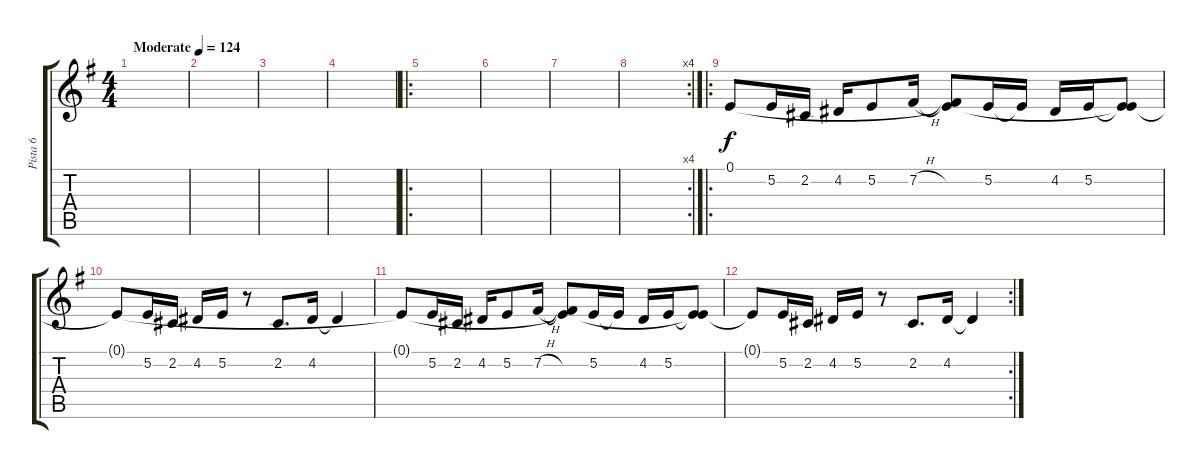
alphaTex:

\track ("Pista 6" "Pista 6") {instrument tenorsax}
\staff {score tabs}
\tuning (E4 B3 G3 D3 A2 E2) {hide}
\ts (4 4)
\tempo (124 "Moderate")
\clef g2
\ks g
|
|
|
|
\ro
|
|
|
\rc 4
|
\ro
0.1.8 5.2.16 2.2.16 4.2.16 5.2.8 7.2{h}.16 (0.1{t} 7.2{t}).8 5.2.16 5.2{t}.16 4.2.16 5.2.16 (0.1{t} 5.2{t}).8 |
0.1{t}.8 5.2.16 2.2.16 4.2.16 5.2.16 r.8 2.2.8{d} 4.2.16 4.2{t}.4 |
0.1{t}.8 5.2.16 2.2.16 4.2.16 5.2.8 7.2{h}.16 (0.1{t} 7.2{t}).8 5.2.16 5.2{t}.16 4.2.16 5.2.16 (0.1{t} 5.2{t}).8 |
\rc 2
0.1{t}.8 5.2.16 2.2.16 4.2.16 5.2.16 r.8 2.2.8{d} 4.2.16 4.2{t}.4
